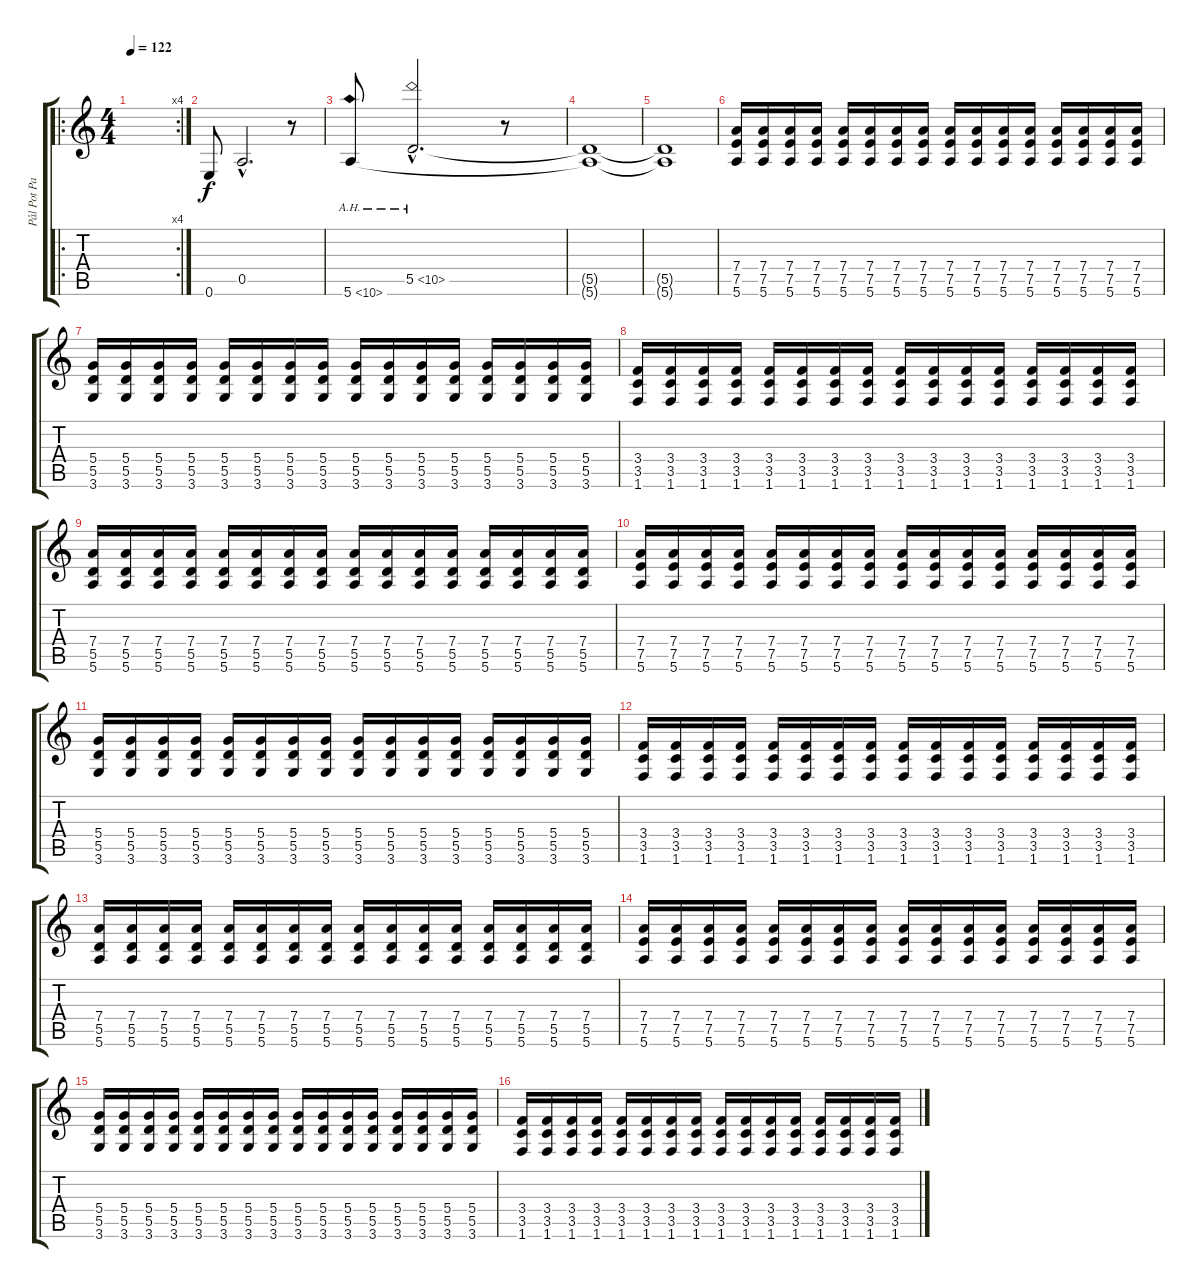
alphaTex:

\track ("Pål Pot Pamparius" "Pål Pot Pa") {instrument overdrivenguitar}
\staff {score tabs}
\tuning (E4 B3 G3 D3 A2 E2) {hide}
\ro
\rc 4
\ts (4 4)
\tempo 122
\clef g2
\ks c
|
0.6.8 0.5{hac}.2{d} r.8 |
5.6{ah 5}.8 5.5{ah 5 hac}.2{d} r.8 |
(5.5{t} 5.6{t}).1 |
(5.5{t} 5.6{t}).1 |
(7.4 7.5 5.6).16 (7.4 7.5 5.6).16 (7.4 7.5 5.6).16 (7.4 7.5 5.6).16 (7.4 7.5 5.6).16 (7.4 7.5 5.6).16 (7.4 7.5 5.6).16 (7.4 7.5 5.6).16 (7.4 7.5 5.6).16 (7.4 7.5 5.6).16 (7.4 7.5 5.6).16 (7.4 7.5 5.6).16 (7.4 7.5 5.6).16 (7.4 7.5 5.6).16 (7.4 7.5 5.6).16 (7.4 7.5 5.6).16 |
(5.4 5.5 3.6).16 (5.4 5.5 3.6).16 (5.4 5.5 3.6).16 (5.4 5.5 3.6).16 (5.4 5.5 3.6).16 (5.4 5.5 3.6).16 (5.4 5.5 3.6).16 (5.4 5.5 3.6).16 (5.4 5.5 3.6).16 (5.4 5.5 3.6).16 (5.4 5.5 3.6).16 (5.4 5.5 3.6).16 (5.4 5.5 3.6).16 (5.4 5.5 3.6).16 (5.4 5.5 3.6).16 (5.4 5.5 3.6).16 |
(3.4 3.5 1.6).16 (3.4 3.5 1.6).16 (3.4 3.5 1.6).16 (3.4 3.5 1.6).16 (3.4 3.5 1.6).16 (3.4 3.5 1.6).16 (3.4 3.5 1.6).16 (3.4 3.5 1.6).16 (3.4 3.5 1.6).16 (3.4 3.5 1.6).16 (3.4 3.5 1.6).16 (3.4 3.5 1.6).16 (3.4 3.5 1.6).16 (3.4 3.5 1.6).16 (3.4 3.5 1.6).16 (3.4 3.5 1.6).16 |
(7.4 5.5 5.6).16 (7.4 5.5 5.6).16 (7.4 5.5 5.6).16 (7.4 5.5 5.6).16 (7.4 5.5 5.6).16 (7.4 5.5 5.6).16 (7.4 5.5 5.6).16 (7.4 5.5 5.6).16 (7.4 5.5 5.6).16 (7.4 5.5 5.6).16 (7.4 5.5 5.6).16 (7.4 5.5 5.6).16 (7.4 5.5 5.6).16 (7.4 5.5 5.6).16 (7.4 5.5 5.6).16 (7.4 5.5 5.6).16 |
(7.4 7.5 5.6).16 (7.4 7.5 5.6).16 (7.4 7.5 5.6).16 (7.4 7.5 5.6).16 (7.4 7.5 5.6).16 (7.4 7.5 5.6).16 (7.4 7.5 5.6).16 (7.4 7.5 5.6).16 (7.4 7.5 5.6).16 (7.4 7.5 5.6).16 (7.4 7.5 5.6).16 (7.4 7.5 5.6).16 (7.4 7.5 5.6).16 (7.4 7.5 5.6).16 (7.4 7.5 5.6).16 (7.4 7.5 5.6).16 |
(5.4 5.5 3.6).16 (5.4 5.5 3.6).16 (5.4 5.5 3.6).16 (5.4 5.5 3.6).16 (5.4 5.5 3.6).16 (5.4 5.5 3.6).16 (5.4 5.5 3.6).16 (5.4 5.5 3.6).16 (5.4 5.5 3.6).16 (5.4 5.5 3.6).16 (5.4 5.5 3.6).16 (5.4 5.5 3.6).16 (5.4 5.5 3.6).16 (5.4 5.5 3.6).16 (5.4 5.5 3.6).16 (5.4 5.5 3.6).16 |
(3.4 3.5 1.6).16 (3.4 3.5 1.6).16 (3.4 3.5 1.6).16 (3.4 3.5 1.6).16 (3.4 3.5 1.6).16 (3.4 3.5 1.6).16 (3.4 3.5 1.6).16 (3.4 3.5 1.6).16 (3.4 3.5 1.6).16 (3.4 3.5 1.6).16 (3.4 3.5 1.6).16 (3.4 3.5 1.6).16 (3.4 3.5 1.6).16 (3.4 3.5 1.6).16 (3.4 3.5 1.6).16 (3.4 3.5 1.6).16 |
(7.4 5.5 5.6).16 (7.4 5.5 5.6).16 (7.4 5.5 5.6).16 (7.4 5.5 5.6).16 (7.4 5.5 5.6).16 (7.4 5.5 5.6).16 (7.4 5.5 5.6).16 (7.4 5.5 5.6).16 (7.4 5.5 5.6).16 (7.4 5.5 5.6).16 (7.4 5.5 5.6).16 (7.4 5.5 5.6).16 (7.4 5.5 5.6).16 (7.4 5.5 5.6).16 (7.4 5.5 5.6).16 (7.4 5.5 5.6).16 |
(7.4 7.5 5.6).16 (7.4 7.5 5.6).16 (7.4 7.5 5.6).16 (7.4 7.5 5.6).16 (7.4 7.5 5.6).16 (7.4 7.5 5.6).16 (7.4 7.5 5.6).16 (7.4 7.5 5.6).16 (7.4 7.5 5.6).16 (7.4 7.5 5.6).16 (7.4 7.5 5.6).16 (7.4 7.5 5.6).16 (7.4 7.5 5.6).16 (7.4 7.5 5.6).16 (7.4 7.5 5.6).16 (7.4 7.5 5.6).16 |
(5.4 5.5 3.6).16 (5.4 5.5 3.6).16 (5.4 5.5 3.6).16 (5.4 5.5 3.6).16 (5.4 5.5 3.6).16 (5.4 5.5 3.6).16 (5.4 5.5 3.6).16 (5.4 5.5 3.6).16 (5.4 5.5 3.6).16 (5.4 5.5 3.6).16 (5.4 5.5 3.6).16 (5.4 5.5 3.6).16 (5.4 5.5 3.6).16 (5.4 5.5 3.6).16 (5.4 5.5 3.6).16 (5.4 5.5 3.6).16 |
(3.4 3.5 1.6).16 (3.4 3.5 1.6).16 (3.4 3.5 1.6).16 (3.4 3.5 1.6).16 (3.4 3.5 1.6).16 (3.4 3.5 1.6).16 (3.4 3.5 1.6).16 (3.4 3.5 1.6).16 (3.4 3.5 1.6).16 (3.4 3.5 1.6).16 (3.4 3.5 1.6).16 (3.4 3.5 1.6).16 (3.4 3.5 1.6).16 (3.4 3.5 1.6).16 (3.4 3.5 1.6).16 (3.4 3.5 1.6).16
